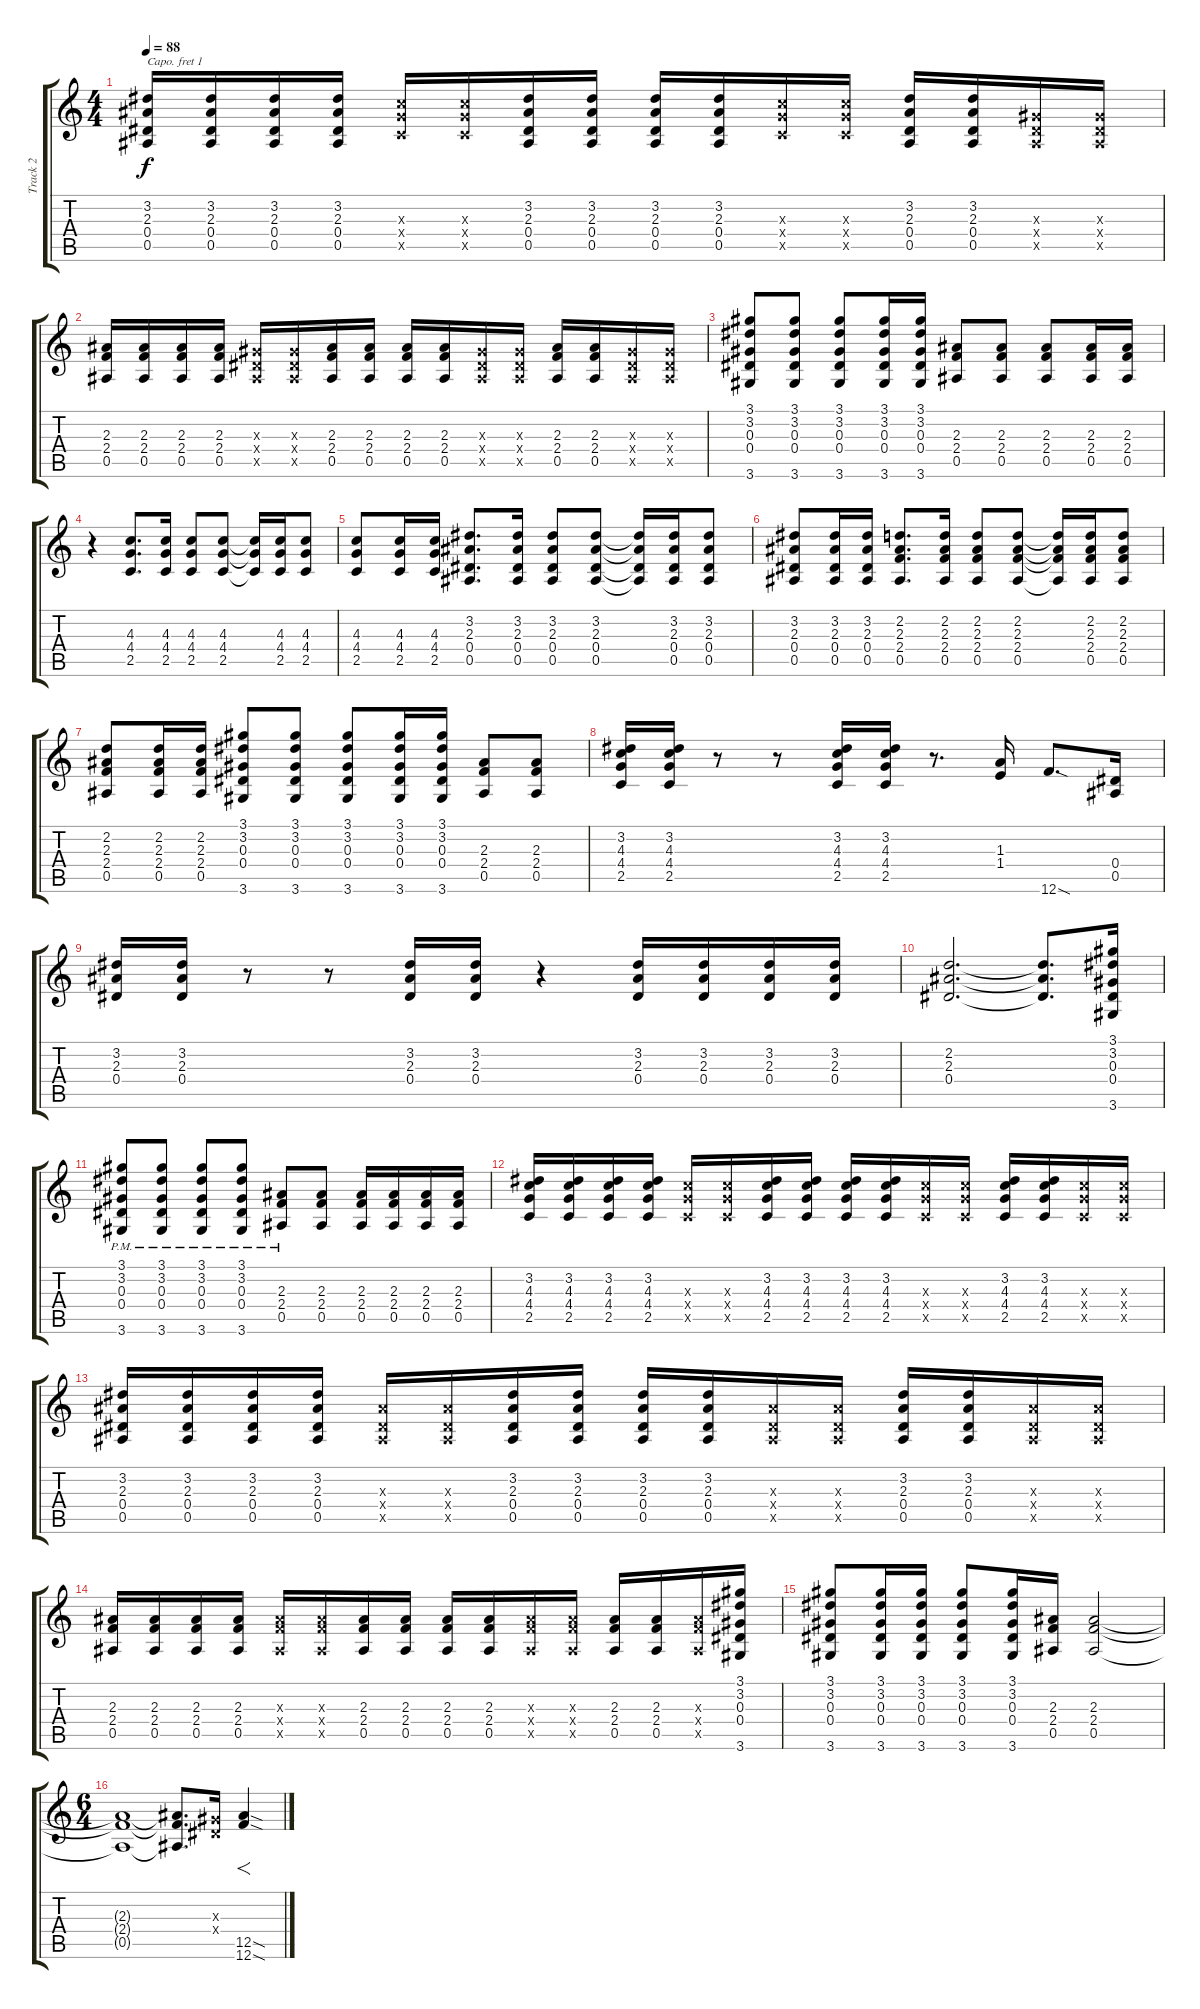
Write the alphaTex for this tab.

\track ("Track 2" "Track 2") {instrument acousticguitarsteel}
\staff {score tabs}
\capo 1
\tuning (E4 B3 G3 D3 A2 E2) {hide}
\ts (4 4)
\tempo 88
\clef g2
\ks c
(3.2 2.3 0.4 0.5).16{dy f} (3.2 2.3 0.4 0.5).16 (3.2 2.3 0.4 0.5).16 (3.2 2.3 0.4 0.5).16 (4.3{x} 4.4{x} 2.5{x}).16 (4.3{x} 4.4{x} 2.5{x}).16 (3.2 2.3 0.4 0.5).16 (3.2 2.3 0.4 0.5).16 (3.2 2.3 0.4 0.5).16 (3.2 2.3 0.4 0.5).16 (4.3{x} 4.4{x} 2.5{x}).16 (4.3{x} 4.4{x} 2.5{x}).16 (3.2 2.3 0.4 0.5).16 (3.2 2.3 0.4 0.5).16 (0.3{x} 0.4{x} 0.5{x}).16 (0.3{x} 0.4{x} 0.5{x}).16 |
(2.3 2.4 0.5).16 (2.3 2.4 0.5).16 (2.3 2.4 0.5).16 (2.3 2.4 0.5).16 (0.3{x} 0.4{x} 0.5{x}).16 (0.3{x} 0.4{x} 0.5{x}).16 (2.3 2.4 0.5).16 (2.3 2.4 0.5).16 (2.3 2.4 0.5).16 (2.3 2.4 0.5).16 (0.3{x} 0.4{x} 0.5{x}).16 (0.3{x} 0.4{x} 0.5{x}).16 (2.3 2.4 0.5).16 (2.3 2.4 0.5).16 (0.3{x} 0.4{x} 0.5{x}).16 (0.3{x} 0.4{x} 0.5{x}).16 |
(3.1 3.2 0.3 0.4 3.6).8 (3.1 3.2 0.3 0.4 3.6).8 (3.1 3.2 0.3 0.4 3.6).8 (3.1 3.2 0.3 0.4 3.6).16 (3.1 3.2 0.3 0.4 3.6).16 (2.3 2.4 0.5).8 (2.3 2.4 0.5).8 (2.3 2.4 0.5).8 (2.3 2.4 0.5).16 (2.3 2.4 0.5).16 |
r.4 (4.3 4.4 2.5).8{d} (4.3 4.4 2.5).16 (4.3 4.4 2.5).8 (4.3 4.4 2.5).8 (4.3{t} 4.4{t} 2.5{t}).16 (4.3 4.4 2.5).16 (4.3 4.4 2.5).8 |
(4.3 4.4 2.5).8 (4.3 4.4 2.5).16 (4.3 4.4 2.5).16 (3.2 2.3 0.4 0.5).8{d} (3.2 2.3 0.4 0.5).16 (3.2 2.3 0.4 0.5).8 (3.2 2.3 0.4 0.5).8 (3.2{t} 2.3{t} 0.4{t} 0.5{t}).16 (3.2 2.3 0.4 0.5).16 (3.2 2.3 0.4 0.5).8 |
(3.2 2.3 0.4 0.5).8 (3.2 2.3 0.4 0.5).16 (3.2 2.3 0.4 0.5).16 (2.2 2.3 2.4 0.5).8{d} (2.2 2.3 2.4 0.5).16 (2.2 2.3 2.4 0.5).8 (2.2 2.3 2.4 0.5).8 (2.2{t} 2.3{t} 2.4{t} 0.5{t}).16 (2.2 2.3 2.4 0.5).16 (2.2 2.3 2.4 0.5).8 |
(2.2 2.3 2.4 0.5).8 (2.2 2.3 2.4 0.5).16 (2.2 2.3 2.4 0.5).16 (3.1 3.2 0.3 0.4 3.6).8 (3.1 3.2 0.3 0.4 3.6).8 (3.1 3.2 0.3 0.4 3.6).8 (3.1 3.2 0.3 0.4 3.6).16 (3.1 3.2 0.3 0.4 3.6).16 (2.3 2.4 0.5).8 (2.3 2.4 0.5).8 |
(3.2 4.3 4.4 2.5).16 (3.2 4.3 4.4 2.5).16 r.8 r.8 (3.2 4.3 4.4 2.5).16 (3.2 4.3 4.4 2.5).16 r.8{d} (1.3 1.4).16 12.6{sod}.8{d} (0.4 0.5).16 |
(3.2 2.3 0.4).16 (3.2 2.3 0.4).16 r.8 r.8 (3.2 2.3 0.4).16 (3.2 2.3 0.4).16 r.4 (3.2 2.3 0.4).16 (3.2 2.3 0.4).16 (3.2 2.3 0.4).16 (3.2 2.3 0.4).16 |
(2.2 2.3 0.4).2{d} (2.2{t} 2.3{t} 0.4{t}).8{d} (3.1 3.2 0.3 0.4 3.6).16 |
(3.1{pm} 3.2{pm} 0.3{pm} 0.4{pm} 3.6{pm}).8 (3.1{pm} 3.2{pm} 0.3{pm} 0.4{pm} 3.6{pm}).8 (3.1{pm} 3.2{pm} 0.3{pm} 0.4{pm} 3.6{pm}).8 (3.1{pm} 3.2{pm} 0.3{pm} 0.4{pm} 3.6{pm}).8 (2.3{pm} 2.4{pm} 0.5{pm}).8 (2.3 2.4 0.5).8 (2.3 2.4 0.5).16 (2.3 2.4 0.5).16 (2.3 2.4 0.5).16 (2.3 2.4 0.5).16 |
(3.2 4.3 4.4 2.5).16 (3.2 4.3 4.4 2.5).16 (3.2 4.3 4.4 2.5).16 (3.2 4.3 4.4 2.5).16 (4.3{x} 4.4{x} 2.5{x}).16 (4.3{x} 4.4{x} 2.5{x}).16 (3.2 4.3 4.4 2.5).16 (3.2 4.3 4.4 2.5).16 (3.2 4.3 4.4 2.5).16 (3.2 4.3 4.4 2.5).16 (4.3{x} 4.4{x} 2.5{x}).16 (4.3{x} 4.4{x} 2.5{x}).16 (3.2 4.3 4.4 2.5).16 (3.2 4.3 4.4 2.5).16 (4.3{x} 4.4{x} 2.5{x}).16 (4.3{x} 4.4{x} 2.5{x}).16 |
(3.2 2.3 0.4 0.5).16 (3.2 2.3 0.4 0.5).16 (3.2 2.3 0.4 0.5).16 (3.2 2.3 0.4 0.5).16 (2.3{x} 0.4{x} 0.5{x}).16 (2.3{x} 0.4{x} 0.5{x}).16 (3.2 2.3 0.4 0.5).16 (3.2 2.3 0.4 0.5).16 (3.2 2.3 0.4 0.5).16 (3.2 2.3 0.4 0.5).16 (2.3{x} 0.4{x} 0.5{x}).16 (2.3{x} 0.4{x} 0.5{x}).16 (3.2 2.3 0.4 0.5).16 (3.2 2.3 0.4 0.5).16 (2.3{x} 0.4{x} 0.5{x}).16 (2.3{x} 0.4{x} 0.5{x}).16 |
(2.3 2.4 0.5).16 (2.3 2.4 0.5).16 (2.3 2.4 0.5).16 (2.3 2.4 0.5).16 (2.3{x} 2.4{x} 0.5{x}).16 (2.3{x} 2.4{x} 0.5{x}).16 (2.3 2.4 0.5).16 (2.3 2.4 0.5).16 (2.3 2.4 0.5).16 (2.3 2.4 0.5).16 (2.3{x} 2.4{x} 0.5{x}).16 (2.3{x} 2.4{x} 0.5{x}).16 (2.3 2.4 0.5).16 (2.3 2.4 0.5).16 (2.3{x} 2.4{x} 0.5{x}).16 (3.1 3.2 0.3 0.4 3.6).16 |
(3.1 3.2 0.3 0.4 3.6).8 (3.1 3.2 0.3 0.4 3.6).16 (3.1 3.2 0.3 0.4 3.6).16 (3.1 3.2 0.3 0.4 3.6).8 (3.1 3.2 0.3 0.4 3.6).16 (2.3 2.4 0.5).16 (2.3 2.4 0.5).2 |
\ts (6 4)
(2.3{t} 2.4{t} 0.5{t}).1 (2.3{t} 2.4{t} 0.5{t}).8{d} (0.3{x} 0.4{x}).16 (12.5{sod} 12.6{sod}).4{f}
